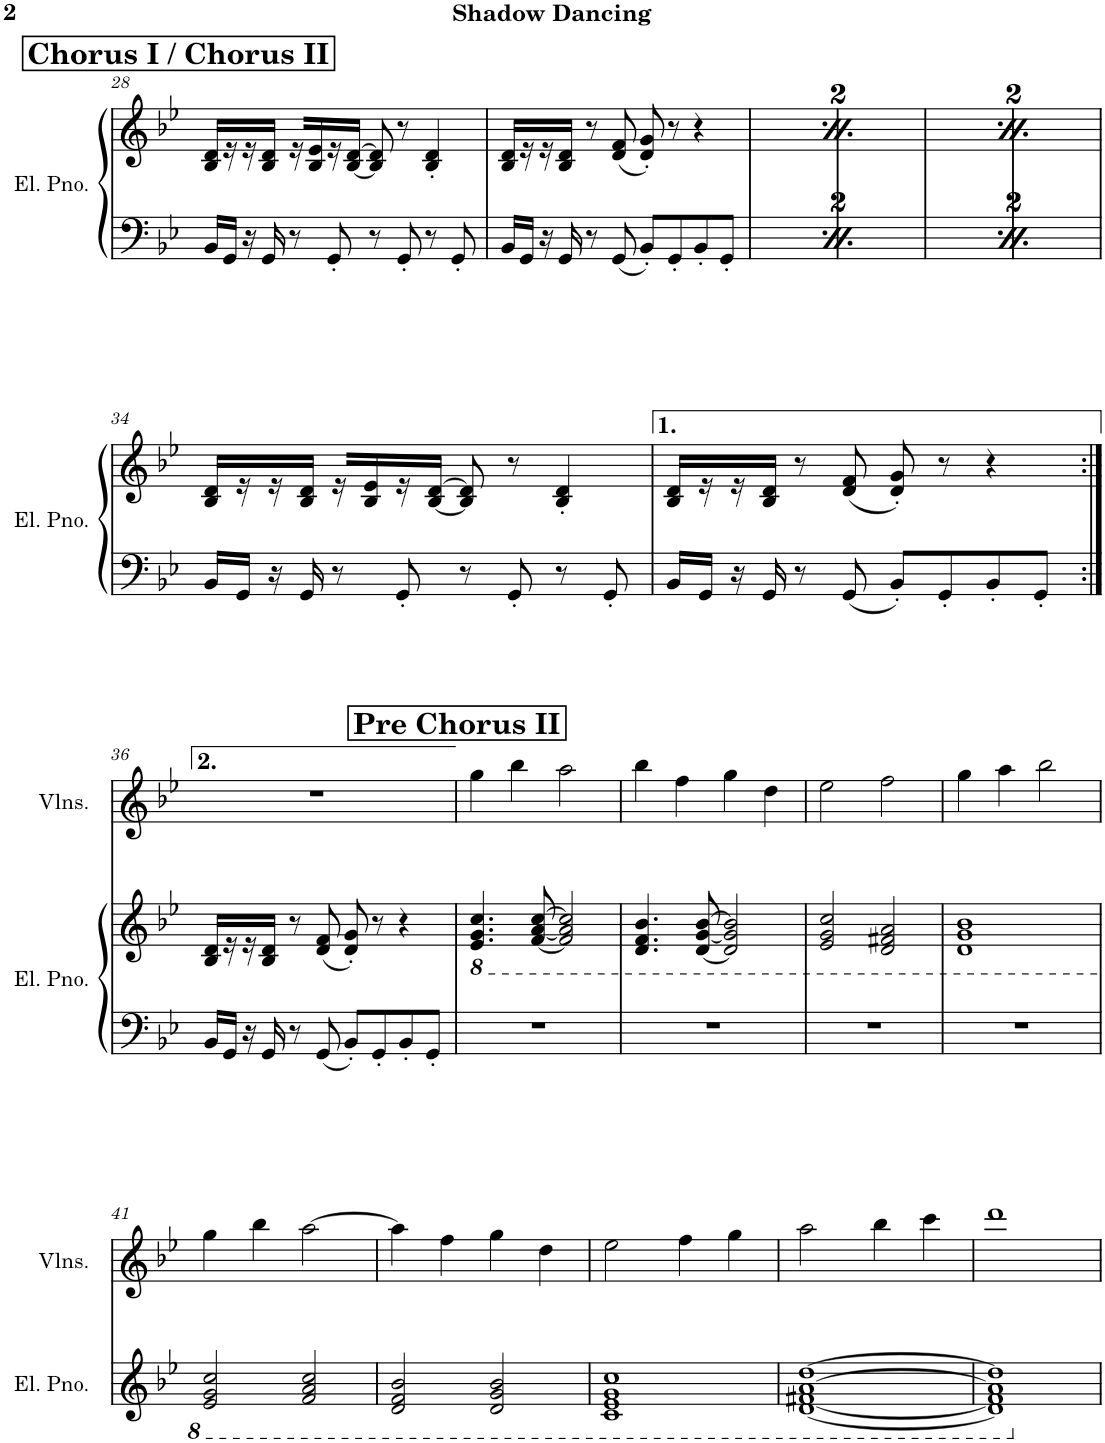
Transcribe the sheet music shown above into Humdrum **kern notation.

**kern	**kern	**kern
*part2	*part2	*part1
*staff3	*staff2	*staff1
*I"Electric Piano	*	*I"Violins
*I'El. Pno.	*	*I'Vlns.
!!LO:PB:g=z
*clefF4	*clefG2	*clefG2
*k[b-e-]	*k[b-e-]	*k[b-e-]
*M4/4	*M4/4	*M4/4
!!LO:REH:place=s1:a:B:cj:fs=14:t=Chorus I / Chorus II
=28	=28	=28
16BB-/LL	16B-/ 16d/LL	1r
16GG/JJ	16r	.
16r	16r	.
16GG/	16B-/ 16d/JJ	.
8r	16r	.
.	16B-/ 16e-/	.
8GG'/	16r	.
.	[16B-/ [16d/JJ	.
8r	8B-/] 8d/]	.
8GG'/	8r	.
8r	4B-/' 4d/'	.
8GG'/	.	.
=29	=29	=29
16BB-/LL	16B-/ 16d/LL	1r
16GG/JJ	16r	.
16r	16r	.
16GG/	16B-/ 16d/JJ	.
8r	8r	.
8GG/	(8d/ 8f/	.
8BB-'/L	8d/' 8g/')	.
8GG'/	8r	.
8BB-'/	4r	.
8GG'/J	.	.
=30	=30	=30
16BB-/LL	16B-/ 16d/LL	1r
16GG/JJ	16r	.
16r	16r	.
16GG/	16B-/ 16d/JJ	.
8r	16r	.
.	16B-/ 16e-/	.
8GG'/	16r	.
.	[16B-/ [16d/JJ	.
8r	8B-/] 8d/]	.
8GG'/	8r	.
8r	4B-/' 4d/'	.
8GG'/	.	.
=31	=31	=31
16BB-/LL	16B-/ 16d/LL	1r
16GG/JJ	16r	.
16r	16r	.
16GG/	16B-/ 16d/JJ	.
8r	8r	.
8GG/	(8d/ 8f/	.
8BB-'/L	8d/' 8g/')	.
8GG'/	8r	.
8BB-'/	4r	.
8GG'/J	.	.
=32	=32	=32
16BB-/LL	16B-/ 16d/LL	1r
16GG/JJ	16r	.
16r	16r	.
16GG/	16B-/ 16d/JJ	.
8r	16r	.
.	16B-/ 16e-/	.
8GG'/	16r	.
.	[16B-/ [16d/JJ	.
8r	8B-/] 8d/]	.
8GG'/	8r	.
8r	4B-/' 4d/'	.
8GG'/	.	.
=33	=33	=33
16BB-/LL	16B-/ 16d/LL	1r
16GG/JJ	16r	.
16r	16r	.
16GG/	16B-/ 16d/JJ	.
8r	8r	.
8GG/	(8d/ 8f/	.
8BB-'/L	8d/' 8g/')	.
8GG'/	8r	.
8BB-'/	4r	.
8GG'/J	.	.
!!LO:LB:g=z
=34	=34	=34
16BB-/LL	16B-/ 16d/LL	1r
16GG/JJ	16r	.
16r	16r	.
16GG/	16B-/ 16d/JJ	.
8r	16r	.
.	16B-/ 16e-/	.
8GG'/	16r	.
.	[16B-/ [16d/JJ	.
8r	8B-/] 8d/]	.
8GG'/	8r	.
8r	4B-/' 4d/'	.
8GG'/	.	.
=35	=35	=35
16BB-/LL	16B-/ 16d/LL	2r
16GG/JJ	16r	.
16r	16r	.
16GG/	16B-/ 16d/JJ	.
8r	8r	.
8GG/	(8d/ 8f/	.
8BB-'/L	8d/' 8g/')	2r
8GG'/	8r	.
8BB-'/	4r	.
8GG'/J	.	.
!!LO:LB:g=z
=36:|!	=36:|!	=36:|!
16BB-/LL	16B-/ 16d/LL	1r
16GG/JJ	16r	.
16r	16r	.
16GG/	16B-/ 16d/JJ	.
8r	8r	.
8GG/	(8d/ 8f/	.
8BB-'/L	8d/' 8g/')	.
8GG'/	8r	.
8BB-'/	4r	.
8GG'/J	.	.
!!LO:REH:place=s1:a:B:cj:fs=14:t=Pre Chorus II
=37	=37	=37
*	*8ba	*
1r	4.E-/ 4.G/ 4.c/	4gg\
.	.	4bb-\
.	[8F/ [8A/ [8c/	.
.	2F/] 2A/] 2c/]	2aa\
=38	=38	=38
1r	4.D/ 4.F/ 4.B-/	4bb-\
.	.	4ff\
.	[8D/ [8G/ [8B-/	.
.	2D/] 2G/] 2B-/]	4gg\
.	.	4dd\
=39	=39	=39
1r	2E-/ 2G/ 2c/	2ee-\
.	2D/ 2F#X/ 2A/	2ff\
=40	=40	=40
1r	1D 1G 1B-	4gg\
.	.	4aa\
.	.	2bb-\
!!LO:LB:g=z
=41	=41	=41
1r	2E-/ 2G/ 2c/	4gg\
.	.	4bb-\
.	2F/ 2A/ 2c/	[2aa\
=42	=42	=42
1r	2D/ 2F/ 2B-/	4aa\]
.	.	4ff\
.	2D/ 2G/ 2B-/	4gg\
.	.	4dd\
=43	=43	=43
1r	1C 1E- 1G 1c	2ee-\
.	.	4ff\
.	.	4gg\
=44	=44	=44
1r	[1D [1F#X [1A [1d	2aa\
.	.	4bb-\
.	.	4ccc\
=45	=45	=45
1r	1D] 1F#] 1A] 1d]	1ddd
*	*X8ba	*
=	=	=
*-	*-	*-
